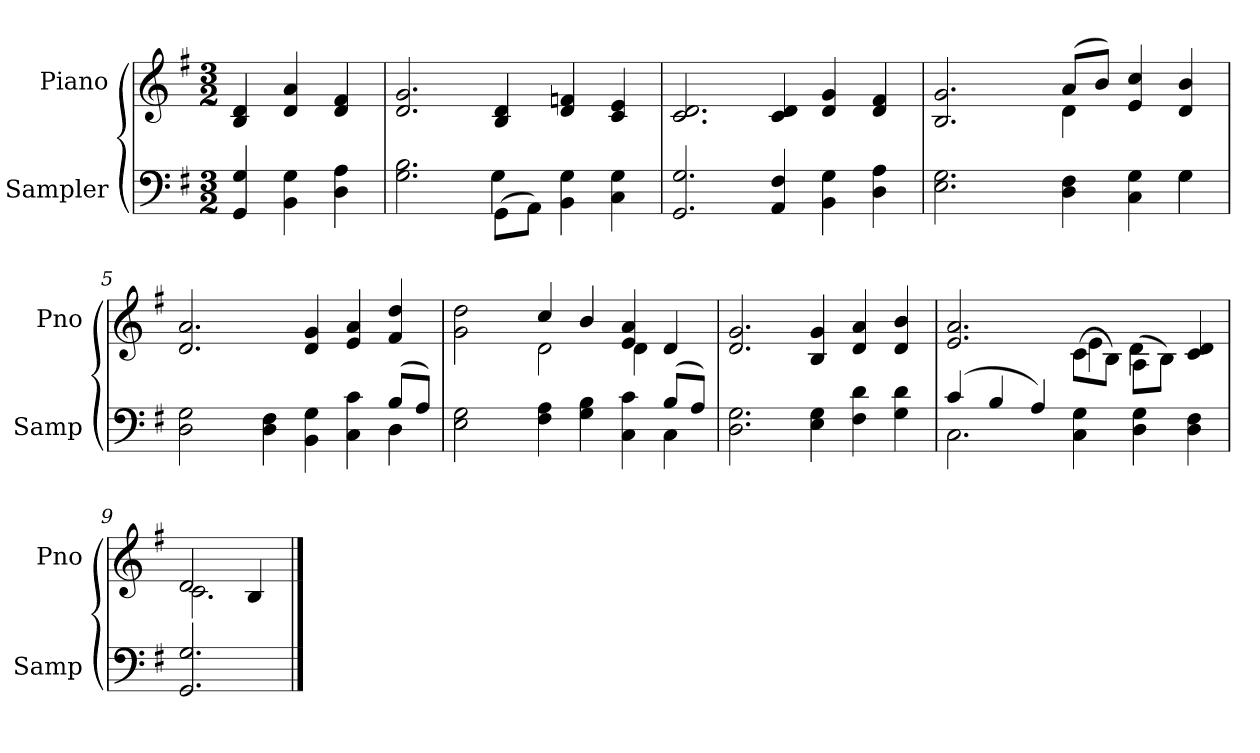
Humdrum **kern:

**kern	**kern
*part2	*part1
*staff2	*staff1
*I"Sampler	*I"Piano
*I'Samp	*I'Pno
*clefF4	*clefG2
*k[f#]	*k[f#]
*G:	*G:
*M3/2	*M3/2
=1	=1
4GG 4G	4B 4d
4BB 4G	4d 4a
4D 4A	4d 4f#
=2	=2
*^	*
2.G 2.B	2.ryy	2.d 2.g
(8GG\L	4G	4B 4d
8AA\J)	.	.
4BB 4G	2ryy	4d 4fn
4C 4G	.	4c 4e
*v	*v	*
=3	=3
2.GG 2.G	2.c 2.d
4AA 4F#	4c 4d
4BB 4G	4d 4g
4D 4A	4d 4f#
=4	=4
*^	*^
2.E 2.G	4ryy	2.B 2.g	2.ryy
*v	*v	*	*
4D 4F#	(8a/L	4d
.	8b/J)	.
4C 4G	4e 4cc	2ryy
*^	*	*
4G\	4G	4d 4b	.
*	*	*v	*v
=5	=5	=5
2D 2G	4ryy	2.d 2.a
*v	*v	*
4D 4F#	.
4BB 4G	4d 4g
4C 4c	4e 4a
*^	*
(8B/L	4D	4f# 4dd
8A/J)	.	.
=6	=6	=6
*	*	*^
2E 2G	4ryy	2g 2dd	2ryy
*v	*v	*	*
4F# 4A	4cc/	2d
4G 4B	4b/	.
4C 4c	4e 4a	4d
*^	*	*
(8B/L	4C	4d/	4ryy
8A/J)	.	.	.
*v	*v	*	*
*	*v	*v
=7	=7
2.D 2.G	2.d 2.g
4E 4G	4B 4g
4F# 4d	4d 4a
4G 4d	4d 4b
=8	=8
*^	*^
(4c/	2.C	2.e 2.a	2.ryy
4B/	.	.	.
4A/)	.	.	.
4C 4G	2.ryy	(8c\L	4e
.	.	8B\J)	.
4D 4G	.	(8A\L	4d
.	.	8B\J)	.
4D 4F#	.	4c 4d	4ryy
*v	*v	*	*
=9	=9	=9
2.GG 2.G	2d/	2.c
.	4B/	.
*	*v	*v
==	==
*-	*-
